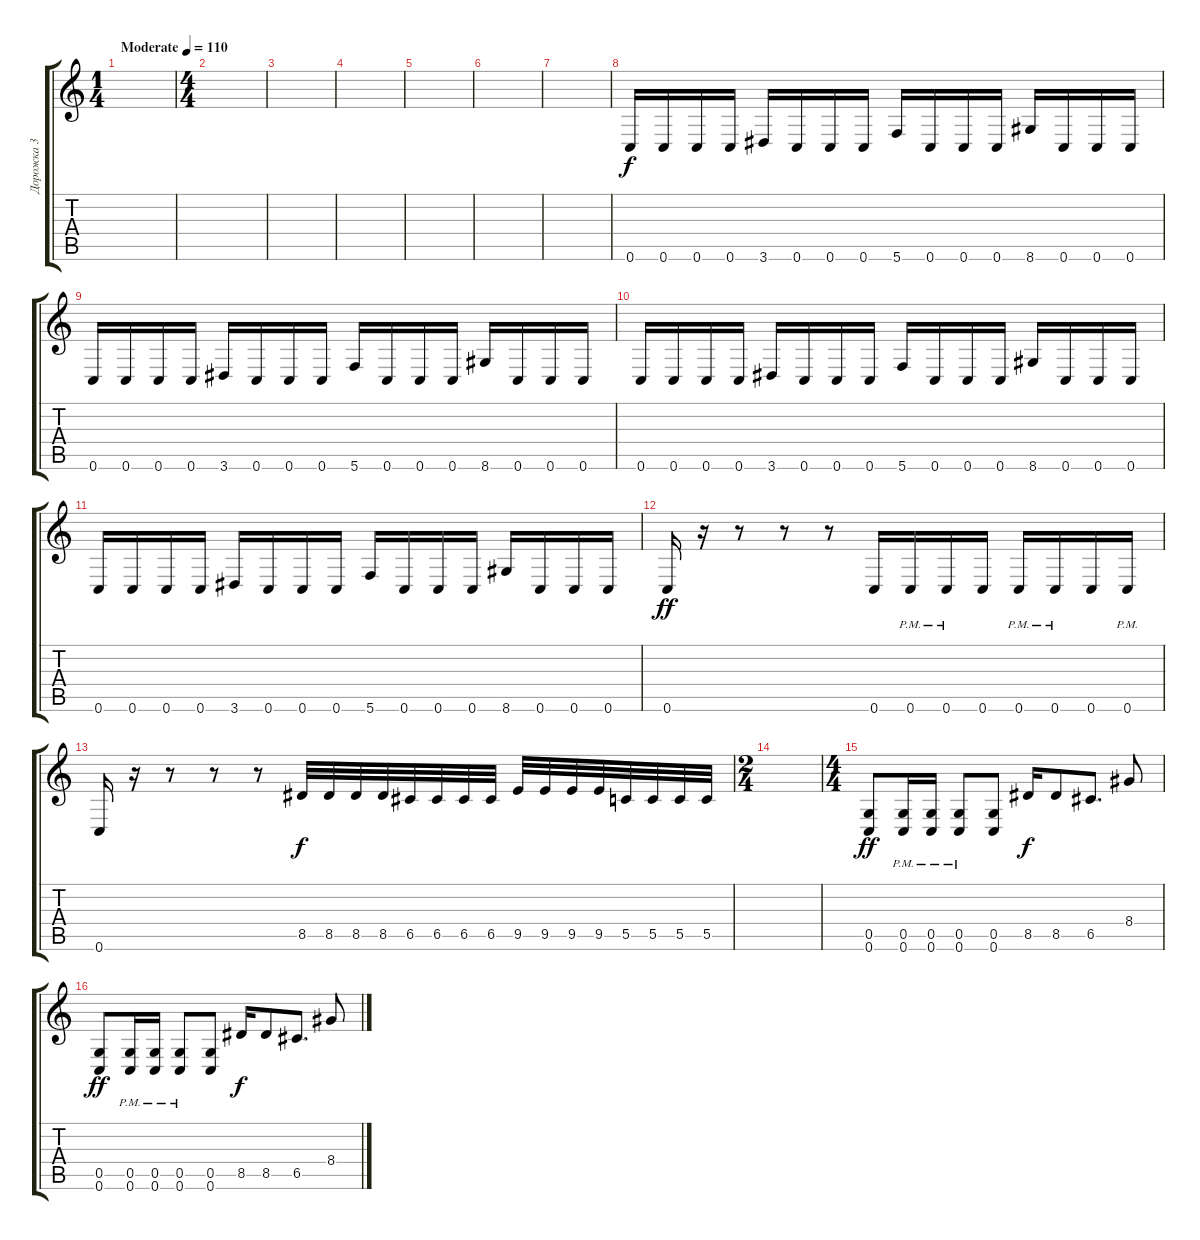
\track ("Дорожка 3" "Дорожка 3") {instrument overdrivenguitar}
\staff {score tabs}
\tuning (D4 A3 F3 C3 G2 C2) {hide}
\ts (1 4)
\tempo (110 "Moderate")
\clef g2
\ks c
|
\ts (4 4)
|
|
|
|
|
|
0.6.16 0.6.16 0.6.16 0.6.16 3.6.16 0.6.16 0.6.16 0.6.16 5.6.16 0.6.16 0.6.16 0.6.16 8.6.16 0.6.16 0.6.16 0.6.16 |
0.6.16 0.6.16 0.6.16 0.6.16 3.6.16 0.6.16 0.6.16 0.6.16 5.6.16 0.6.16 0.6.16 0.6.16 8.6.16 0.6.16 0.6.16 0.6.16 |
0.6.16 0.6.16 0.6.16 0.6.16 3.6.16 0.6.16 0.6.16 0.6.16 5.6.16 0.6.16 0.6.16 0.6.16 8.6.16 0.6.16 0.6.16 0.6.16 |
0.6.16 0.6.16 0.6.16 0.6.16 3.6.16 0.6.16 0.6.16 0.6.16 5.6.16 0.6.16 0.6.16 0.6.16 8.6.16 0.6.16 0.6.16 0.6.16 |
0.6.16{dy ff} r.16 r.8 r.8 r.8 0.6.16 0.6{pm}.16 0.6{pm}.16 0.6.16 0.6{pm}.16 0.6{pm}.16 0.6.16 0.6{pm}.16 |
0.6.16 r.16 r.8 r.8 r.8 8.5.32{dy f} 8.5.32 8.5.32 8.5.32 6.5.32 6.5.32 6.5.32 6.5.32 9.5.32 9.5.32 9.5.32 9.5.32 5.5.32 5.5.32 5.5.32 5.5.32 |
\ts (2 4)
|
\ts (4 4)
(0.5 0.6).8{dy ff} (0.5{pm} 0.6{pm}).16 (0.5{pm} 0.6{pm}).16 (0.5{pm} 0.6{pm}).8 (0.5 0.6).8 8.5.16{dy f} 8.5.8 6.5.8{d} 8.4.8 |
(0.5 0.6).8{dy ff} (0.5{pm} 0.6{pm}).16 (0.5{pm} 0.6{pm}).16 (0.5{pm} 0.6{pm}).8 (0.5 0.6).8 8.5.16{dy f} 8.5.8 6.5.8{d} 8.4.8
